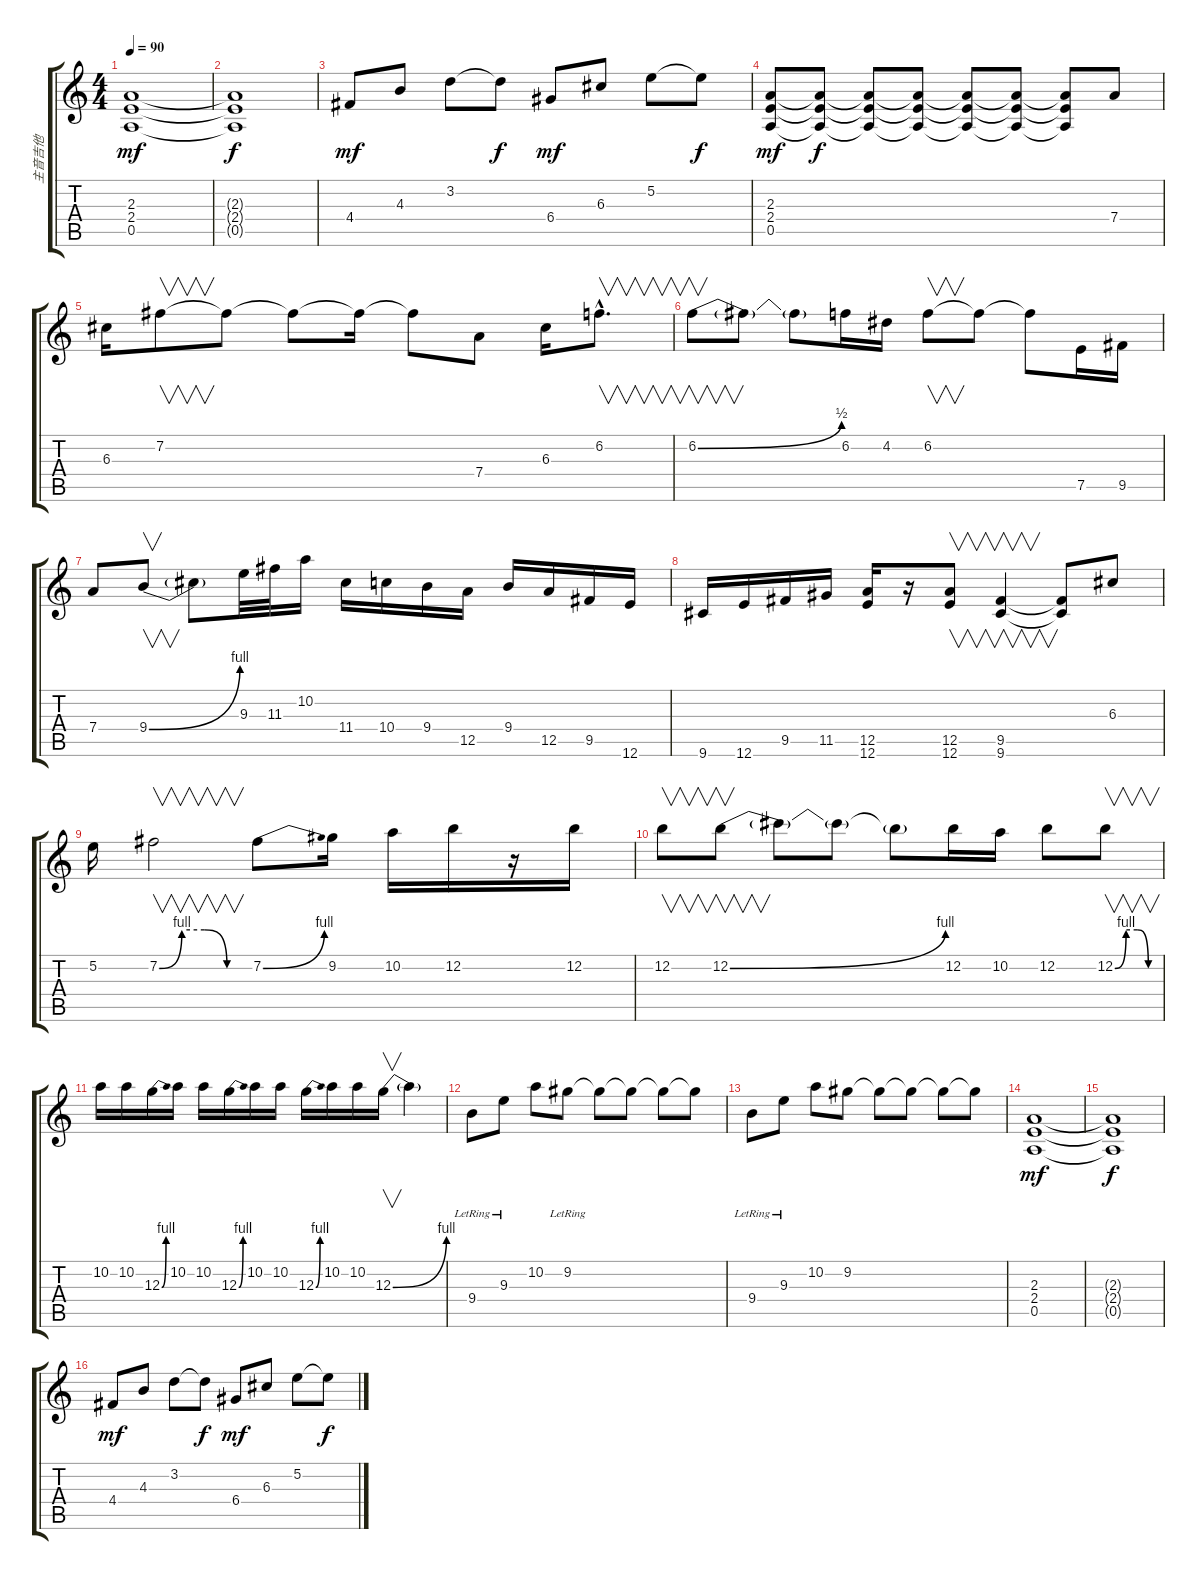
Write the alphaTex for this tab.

\track ("主音吉他" "主音吉他") {instrument overdrivenguitar}
\staff {score tabs}
\tuning (E4 B3 G3 D3 A2 E2) {hide}
\ts (4 4)
\tempo 90
\clef g2
\ks c
(2.3 2.4 0.5).1{dy mf} |
(2.3{t} 2.4{t} 0.5{t}).1{dy f} |
4.4.8{dy mf} 4.3.8 3.2.8 3.2{t}.8{dy f} 6.4.8{dy mf} 6.3.8 5.2.8 5.2{t}.8{dy f} |
(2.3 2.4 0.5).8{dy mf} (2.3{t} 2.4{t} 0.5{t}).8{dy f} (2.3{t} 2.4{t} 0.5{t}).8 (2.3{t} 2.4{t} 0.5{t}).8 (2.3{t} 2.4{t} 0.5{t}).8 (2.3{t} 2.4{t} 0.5{t}).8 (2.3{t} 2.4{t} 0.5{t}).8 7.4.8 |
6.3.16 7.2.8{v} 7.2{t}.8 7.2{t}.8 7.2{t}.16 7.2{t}.8 7.4.8 6.3.16 6.2{hac}.8{v d} |
6.2{be (bend 0 0 60 2)}.8{v} 6.2{t}.8 6.2{t}.8 6.2.16 4.2.16 6.2.8{v} 6.2{t}.8 6.2{t}.8 7.5.16 9.5.16 |
7.4.8 9.4{be (bend 0 0 60 4)}.8{v} 9.4{t}.8 9.3.32 11.3.32 10.2.16 11.4.16 10.4.16 9.4.16 12.5.16 9.4.16 12.5.16 9.5.16 12.6.16 |
9.6.16 12.6.16 9.5.16 11.5.16 (12.5 12.6).16 r.16 (12.5 12.6).8{v} (9.5 9.6).4{v} (9.5{t} 9.6{t}).8 6.3.8 |
5.2.16 7.2{be (custom 0 0 15 4 30 4 45 0 60 0)}.2{v} 7.2{be (bend 0 0 60 4)}.8 9.2.16 10.2.16 12.2.16 r.16 12.2.16 |
12.2.8{v} 12.2{be (bend 0 0 60 4)}.8{v} 12.2{t}.8 12.2{t}.8 12.2{t}.8 12.2.16 10.2.16 12.2.8 12.2{be (custom 0 0 15 4 30 4 45 0 60 0)}.8{v} |
10.2.16 10.2.16 12.3{be (bend 0 0 60 4)}.16 10.2.16 10.2.16 12.3{be (bend 0 0 60 4)}.16 10.2.16 10.2.16 12.3{be (bend 0 0 60 4)}.16 10.2.16 10.2.16 12.3{be (bend 0 0 60 4)}.16{v} 12.3{t}.4 |
9.4{lr}.8 9.3{lr}.8 10.2.8 9.2{lr}.8 9.2{t}.8 9.2{t}.8 9.2{t}.8 9.2{t}.8 |
9.4{lr}.8 9.3{lr}.8 10.2.8 9.2.8 9.2{t}.8 9.2{t}.8 9.2{t}.8 9.2{t}.8 |
(2.3 2.4 0.5).1{dy mf} |
(2.3{t} 2.4{t} 0.5{t}).1{dy f} |
4.4.8{dy mf} 4.3.8 3.2.8 3.2{t}.8{dy f} 6.4.8{dy mf} 6.3.8 5.2.8 5.2{t}.8{dy f}
